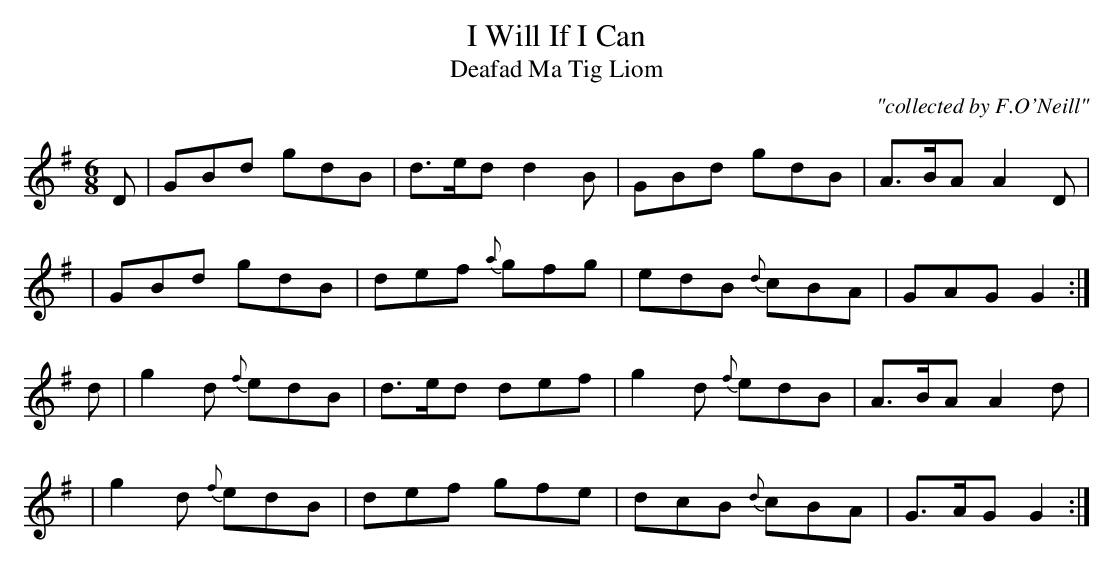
X:1
T: I Will If I Can
T: Deafad Ma Tig Liom
C: "collected by F.O'Neill"
M: 6/8
K: G
D|GBd gdB|d>ed d2 B|GBd gdB|A>BA A2 D|
|GBd gdB|def {a}gfg|edB {d}cBA|GAG G2:|
d|g2 d {f}edB|d>ed def|g2 d {f}edB|A>BA A2 d|
|g2 d {f}edB|def gfe|dcB {d}cBA|G>AG G2:|
